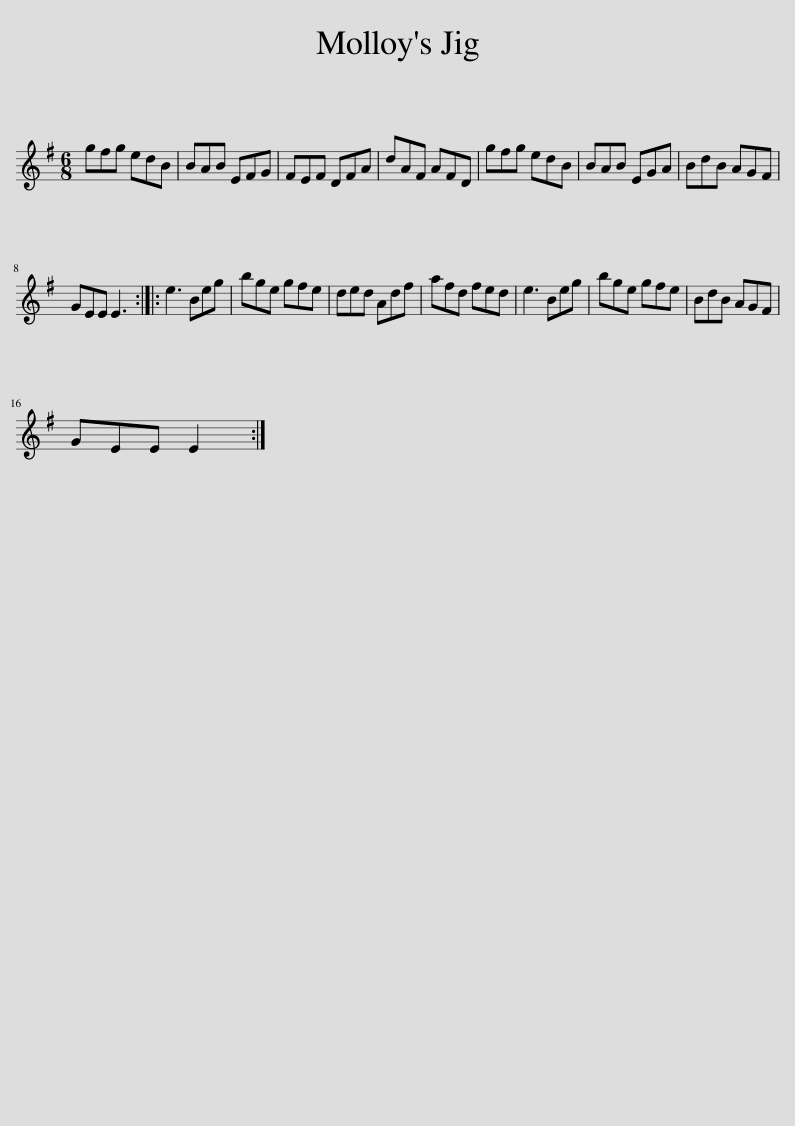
X:1
L:1/8
M:6/8
I:linebreak $
K:Emin
V:1 treble
V:1
 gfg edB | BAB EFG | FEF DFA | dAF AFD | gfg edB | %5
 BAB EGA | BdB AGF |$ GEE E3 :: e3 Beg | bge gfe | %10
 ded Adf | afd fed | e3 Beg | bge gfe | BdB AGF |$ %15
 GEE E2 :| %16
